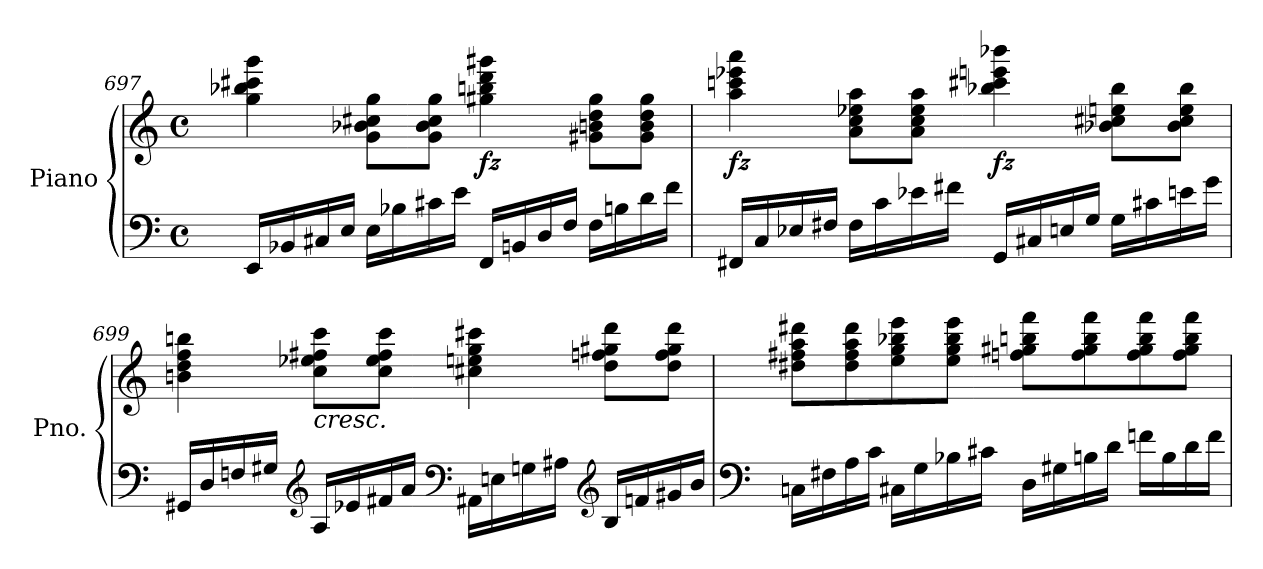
**kern	**kern	**dynam
*part1	*part1	*part1
*staff2	*staff1	*staff1/2
*I"Piano	*	*
*I'Pno.	*	*
*clefF4	*clefG2	*
*k[]	*k[]	*
*M4/4	*M4/4	*
*met(c)	*met(c)	*
=697	=697	=697
!	!	!LO:DY:b
!	!	!LO:DY:n=1:b
16EE/LL	4gg\ 4bb-X\ 4ccc#X\ 4ggg\	fz ff
16BB-X/	.	.
16C#X/	.	.
16E/JJ	.	.
16E\LL	8g\ 8b-X\ 8cc#X\ 8gg\L	.
16B-X\	.	.
16c#X\	8g\ 8b-\ 8cc#\ 8gg\J	.
16e\JJ	.	.
!	!	!LO:DY:n=2:b
16FF/LL	4gg#X\ 4bbn\ 4ddd\ 4ggg#X\	fz
16BBn/	.	.
16D/	.	.
16F/JJ	.	.
16F\LL	8g#X\ 8bn\ 8dd\ 8gg#\L	.
16Bn\	.	.
16d\	8g#\ 8b\ 8dd\ 8gg#\J	.
16f\JJ	.	.
=698	=698	=698
!	!	!LO:DY:b
16FF#X/LL	4aa\ 4cccn\ 4eee-X\ 4aaa\	fz
16C/	.	.
16E-X/	.	.
16F#X/JJ	.	.
16F#\LL	8a\ 8cc\ 8ee-X\ 8aa\L	.
16c\	.	.
16e-X\	8a\ 8cc\ 8ee-\ 8aa\J	.
16f#X\JJ	.	.
!	!	!LO:DY:b
16GG/LL	4bb-X\ 4ccc#X\ 4eeen\ 4bbb-X\	fz
16C#X/	.	.
16En/	.	.
16G/JJ	.	.
16G\LL	8b-X\ 8cc#X\ 8een\ 8bb-\L	.
16c#X\	.	.
16en\	8b-\ 8cc#\ 8ee\ 8bb-\J	.
16g\JJ	.	.
!!LO:LB:g=z
=699	=699	=699
16GG#X/LL	4bn\ 4dd\ 4ff\ 4bbn\	.
16D/	.	.
16Fn/	.	.
16G#X/JJ	.	.
*clefG2	*	*
!	!LO:TX:b:i:t=cresc.	!
16A/LL	8cc\ 8ee-X\ 8ff#X\ 8ccc\L	.
16e-X/	.	.
16f#X/	8cc\ 8ee-\ 8ff#\ 8ccc\J	.
16a/JJ	.	.
*clefF4	*	*
16AA#X\LL	4cc#X\ 4een\ 4gg\ 4ccc#X\	.
16En\	.	.
16Gn\	.	.
16A#X\JJ	.	.
*clefG2	*	*
16B/LL	8dd\ 8ffn\ 8gg#X\ 8ddd\L	.
16fn/	.	.
16g#X/	8dd\ 8ff\ 8gg#\ 8ddd\J	.
16b/JJ	.	.
=700	=700	=700
*clefF4	*	*
16Cn\LL	8dd#X\ 8ff#X\ 8aa\ 8ddd#X\L	.
16F#X\	.	.
16A\	8dd#\ 8ff#\ 8aa\ 8ddd#\	.
16c\JJ	.	.
16C#X\LL	8ee\ 8gg\ 8bb-X\ 8eee\	.
16G\	.	.
16B-X\	8ee\ 8gg\ 8bb-\ 8eee\J	.
16c#X\JJ	.	.
16D\LL	8ffn\ 8gg#X\ 8bbn\ 8fff\L	.
16G#X\	.	.
16Bn\	8ff\ 8gg#\ 8bb\ 8fff\	.
16d\JJ	.	.
16fn\LL	8ff\ 8gg#\ 8bb\ 8fff\	.
16B\	.	.
16d\	8ff\ 8gg#\ 8bb\ 8fff\J	.
16f\JJ	.	.
=	=	=
*-	*-	*-
